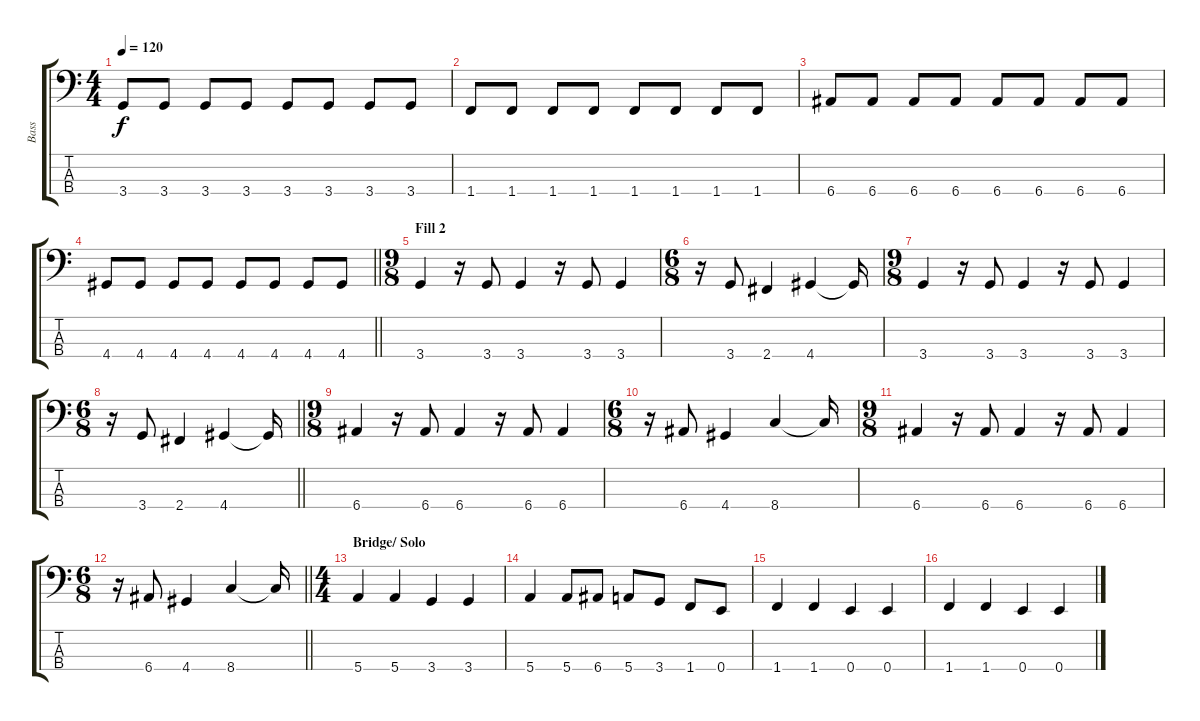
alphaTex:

\track ("Bass" "Bass") {instrument electricbasspick}
\staff {score tabs}
\tuning (G2 D2 A1 E1) {hide}
\ts (4 4)
\tempo 120
\clef f4
\ks c
3.4.8{dy f} 3.4.8 3.4.8 3.4.8 3.4.8 3.4.8 3.4.8 3.4.8 |
1.4.8 1.4.8 1.4.8 1.4.8 1.4.8 1.4.8 1.4.8 1.4.8 |
6.4.8 6.4.8 6.4.8 6.4.8 6.4.8 6.4.8 6.4.8 6.4.8 |
\barLineRight lightlight
4.4.8 4.4.8 4.4.8 4.4.8 4.4.8 4.4.8 4.4.8 4.4.8 |
\ts (9 8)
\section ("" "Fill 2")
3.4.4 r.16 3.4.8 3.4.4 r.16 3.4.8 3.4.4 |
\ts (6 8)
r.16 3.4.8 2.4.4 4.4.4 4.4{t}.16 |
\ts (9 8)
3.4.4 r.16 3.4.8 3.4.4 r.16 3.4.8 3.4.4 |
\ts (6 8)
\barLineRight lightlight
r.16 3.4.8 2.4.4 4.4.4 4.4{t}.16 |
\ts (9 8)
6.4.4 r.16 6.4.8 6.4.4 r.16 6.4.8 6.4.4 |
\ts (6 8)
r.16 6.4.8 4.4.4 8.4.4 8.4{t}.16 |
\ts (9 8)
6.4.4 r.16 6.4.8 6.4.4 r.16 6.4.8 6.4.4 |
\ts (6 8)
\barLineRight lightlight
r.16 6.4.8 4.4.4 8.4.4 8.4{t}.16 |
\ts (4 4)
\section ("" "Bridge/ Solo")
5.4.4 5.4.4 3.4.4 3.4.4 |
5.4.4 5.4.8 6.4.8 5.4.8 3.4.8 1.4.8 0.4.8 |
1.4.4 1.4.4 0.4.4 0.4.4 |
1.4.4 1.4.4 0.4.4 0.4.4
